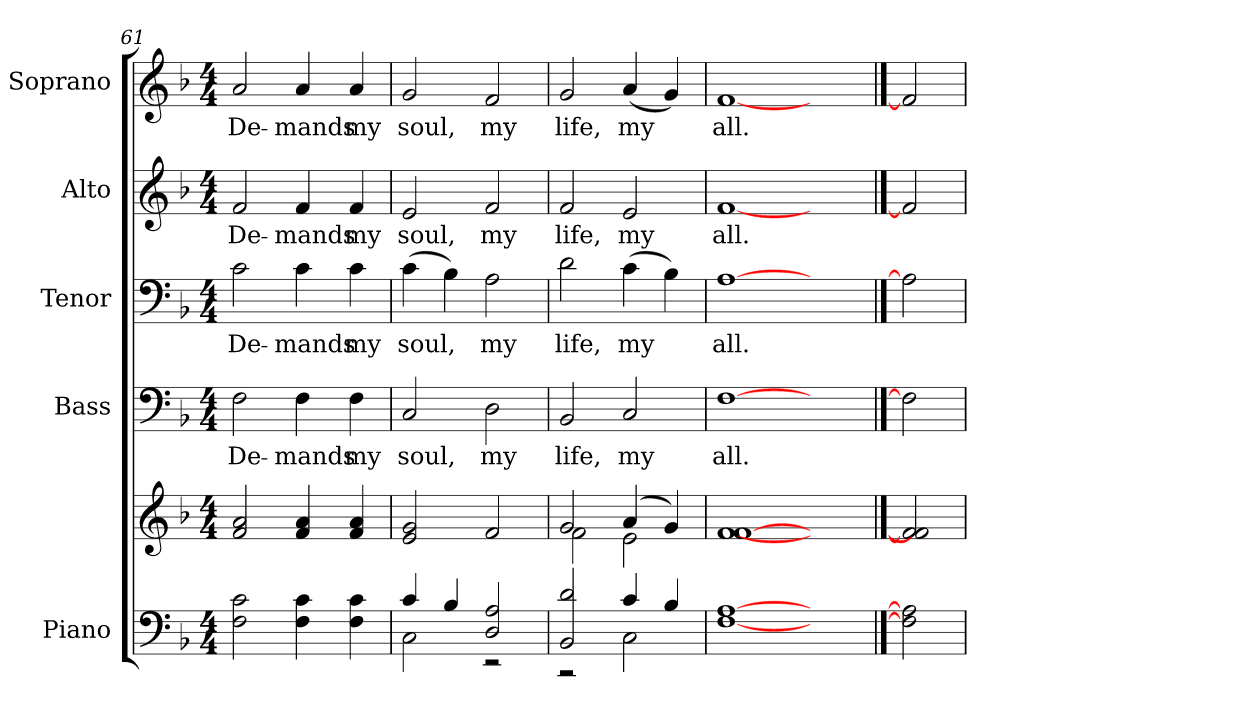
**kern	**kern	**kern	**text	**kern	**text	**kern	**text	**kern	**text
*part5	*part5	*part4	*part4	*part3	*part3	*part2	*part2	*part1	*part1
*staff6	*staff5	*staff4	*staff4	*staff3	*staff3	*staff2	*staff2	*staff1	*staff1
*I"Piano	*	*I"Bass	*	*I"Tenor	*	*I"Alto	*	*I"Soprano	*
*I'Pno.	*	*I'B.	*	*I'T.	*	*I'A.	*	*I'S.	*
!!LO:PB:g=z
*clefF4	*clefG2	*clefF4	*	*clefF4	*	*clefG2	*	*clefG2	*
*k[b-]	*k[b-]	*k[b-]	*	*k[b-]	*	*k[b-]	*	*k[b-]	*
*F:	*F:	*F:	*	*F:	*	*F:	*	*F:	*
*M4/4	*M4/4	*M4/4	*	*M4/4	*	*M4/4	*	*M4/4	*
=61	=61	=61	=61	=61	=61	=61	=61	=61	=61
!	!	!	!LO:LY:b:color=#000000	!	!	!	!	!	!
!	!	!	!	!	!LO:LY:b:color=#000000	!	!	!	!
!	!	!	!	!	!	!	!LO:LY:b:color=#000000	!	!
!	!	!	!	!	!	!	!	!	!LO:LY:b:color=#000000
2Fi\ 2ci	2fi/ 2ai	2Fi\	De-	2ci\	De-	2fi/	De-	2ai/	De-
!	!	!	!LO:LY:b:color=#000000	!	!	!	!	!	!
!	!	!	!	!	!LO:LY:b:color=#000000	!	!	!	!
!	!	!	!	!	!	!	!LO:LY:b:color=#000000	!	!
!	!	!	!	!	!	!	!	!	!LO:LY:b:color=#000000
4Fi\ 4ci	4fi/ 4ai	4Fi\	-mands	4ci\	-mands	4fi/	-mands	4ai/	-mands
!	!	!	!LO:LY:b:color=#000000	!	!	!	!	!	!
!	!	!	!	!	!LO:LY:b:color=#000000	!	!	!	!
!	!	!	!	!	!	!	!LO:LY:b:color=#000000	!	!
!	!	!	!	!	!	!	!	!	!LO:LY:b:color=#000000
4Fi\ 4ci	4fi/ 4ai	4Fi\	my	4ci\	my	4fi/	my	4ai/	my
=62	=62	=62	=62	=62	=62	=62	=62	=62	=62
*^	*	*	*	*	*	*	*	*	*
!	!	!	!	!LO:LY:b:color=#000000	!	!	!	!	!	!
!	!	!	!	!	!	!LO:LY:b:color=#000000	!	!	!	!
!	!	!	!	!	!	!	!	!LO:LY:b:color=#000000	!	!
!	!	!	!	!	!	!	!	!	!	!LO:LY:b:color=#000000
4ci/	2Ci\	2ei/ 2gi	2Ci/	soul,	(4ci\	soul,	2ei/	soul,	2gi/	soul,
4B-i/	.	.	.	.	4B-i\)	.	.	.	.	.
!	!	!	!	!LO:LY:b:color=#000000	!	!	!	!	!	!
!	!	!	!	!	!	!LO:LY:b:color=#000000	!	!	!	!
!	!	!	!	!	!	!	!	!LO:LY:b:color=#000000	!	!
!	!	!	!	!	!	!	!	!	!	!LO:LY:b:color=#000000
2Di/ 2Ai	2r	2fi/	2Di\	my	2Ai\	my	2fi/	my	2fi/	my
!!LO:PB:g=z
=63	=63	=63	=63	=63	=63	=63	=63	=63	=63	=63
*	*	*^	*	*	*	*	*	*	*	*
!	!	!	!	!	!LO:LY:b:color=#000000	!	!	!	!	!	!
!	!	!	!	!	!	!	!LO:LY:b:color=#000000	!	!	!	!
!	!	!	!	!	!	!	!	!	!LO:LY:b:color=#000000	!	!
!	!	!	!	!	!	!	!	!	!	!	!LO:LY:b:color=#000000
2BB-i/ 2di	2r	2gi/	2fi\	2BB-i/	life,	2di\	life,	2fi/	life,	2gi/	life,
!	!	!	!	!	!LO:LY:b:color=#000000	!	!	!	!	!	!
!	!	!	!	!	!	!	!LO:LY:b:color=#000000	!	!	!	!
!	!	!	!	!	!	!	!	!	!LO:LY:b:color=#000000	!	!
!	!	!	!	!	!	!	!	!	!	!	!LO:LY:b:color=#000000
4ci/	2Ci\	(4ai/	2ei\	2Ci/	my	(4ci\	my	2ei/	my	(4ai/	my
4B-i/	.	4gi/)	.	.	.	4B-i\)	.	.	.	4gi/)	.
*v	*v	*	*	*	*	*	*	*	*	*	*
*	*v	*v	*	*	*	*	*	*	*	*
=64	=64	=64	=64	=64	=64	=64	=64	=64	=64
!	!	!	!LO:LY:b:color=#000000	!	!	!	!	!	!
!	!	!	!	!	!LO:LY:b:color=#000000	!	!	!	!
!	!	!	!	!	!	!	!LO:LY:b:color=#000000	!	!
!	!	!	!	!	!	!	!	!	!LO:LY:b:color=#000000
[1Fi [1Ai	[1fi [1fi	[1Fi	all.	[1Ai	all.	[1fi	all.	[1fi	all.
2ryy	2ryy	2ryy	.	2ryy	.	2ryy	.	2ryy	.
==65	==65	==65	==65	==65	==65	==65	==65	==65	==65
2Fi] 2Ai]	2fi] 2fi]	2Fi]	.	2Ai]	.	2fi]	.	2fi]	.
=	=	=	=	=	=	=	=	=	=
*-	*-	*-	*-	*-	*-	*-	*-	*-	*-
